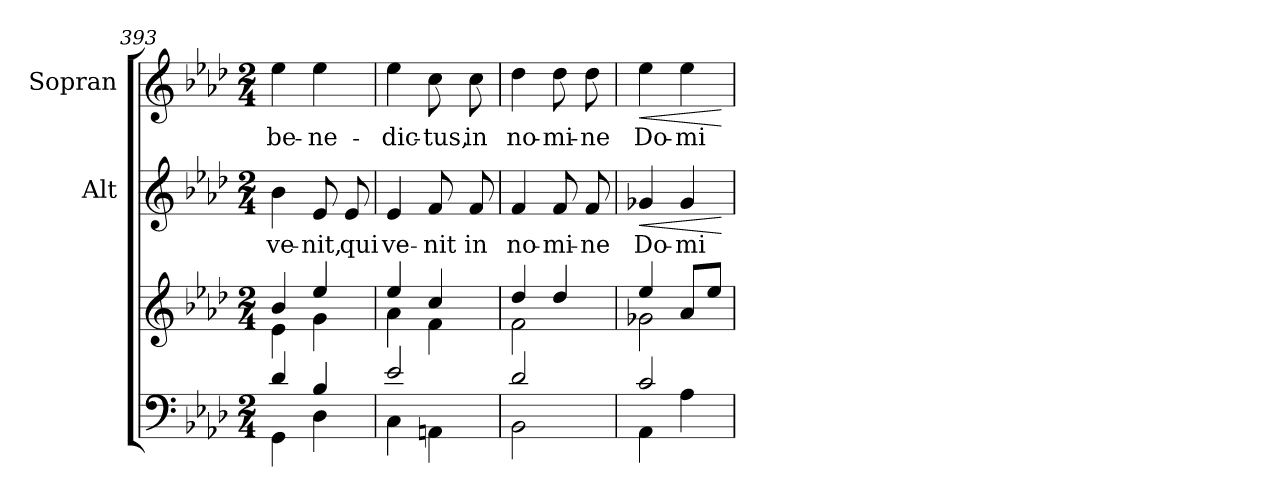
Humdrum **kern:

**kern	**kern	**kern	**text	**dynam	**kern	**text	**dynam
*part3	*part3	*part2	*part2	*part2	*part1	*part1	*part1
*staff4	*staff3	*staff2	*staff2	*staff2	*staff1	*staff1	*staff1
*	*	*I"Alt	*	*	*I"Sopran	*	*
*	*	*I'A.	*	*	*I'S.	*	*
*clefF4	*clefG2	*clefG2	*	*	*clefG2	*	*
*k[b-e-a-d-]	*k[b-e-a-d-]	*k[b-e-a-d-]	*	*	*k[b-e-a-d-]	*	*
*A-:	*A-:	*A-:	*	*	*A-:	*	*
*M2/4	*M2/4	*M2/4	*	*	*M2/4	*	*
=393	=393	=393	=393	=393	=393	=393	=393
*^	*^	*	*	*	*	*	*
!	!	!	!	!	!LO:LY:b	!	!	!LO:LY:b	!
4d-/	4GG\	4b-/	4e-\	4b-\	ve-	.	4ee-\	be-	.
!	!	!	!	!	!LO:LY:b	!	!	!LO:LY:b	!
4B-/	4D-\	4ee-/	4g\	8e-/	-nit,	.	4ee-\	-ne-	.
!	!	!	!	!	!LO:LY:b	!	!	!	!
.	.	.	.	8e-/	qui	.	.	.	.
=394	=394	=394	=394	=394	=394	=394	=394	=394	=394
!	!	!	!	!	!LO:LY:b	!	!	!LO:LY:b	!
2e-/	4C\	4ee-/	4a-\	4e-/	ve-	.	4ee-\	-dic-	.
!	!	!	!	!	!LO:LY:b	!	!	!LO:LY:b	!
.	4AAn\	4cc/	4f\	8f/	-nit	.	8cc\	-tus,	.
!	!	!	!	!	!LO:LY:b	!	!	!LO:LY:b	!
.	.	.	.	8f/	in	.	8cc\	in	.
=395	=395	=395	=395	=395	=395	=395	=395	=395	=395
!	!	!	!	!	!LO:LY:b	!	!	!LO:LY:b	!
2d-/	2BB-\	4dd-/	2f\	4f/	no-	.	4dd-\	no-	.
!	!	!	!	!	!LO:LY:b	!	!	!LO:LY:b	!
.	.	4dd-/	.	8f/	-mi-	.	8dd-\	-mi-	.
!	!	!	!	!	!LO:LY:b	!	!	!LO:LY:b	!
.	.	.	.	8f/	-ne	.	8dd-\	-ne	.
=396	=396	=396	=396	=396	=396	=396	=396	=396	=396
!	!	!	!	!	!LO:LY:b	!LO:HP:b	!	!LO:LY:b	!LO:HP:b
2c/	4AA-\	4ee-/	2g-X\	4g-X/	Do-	<	4ee-\	Do-	<
!	!	!	!	!	!LO:LY:b	!	!	!LO:LY:b	!
.	4A-\	8a-/L	.	4g-/	-mi-	.	4ee-\	-mi-	.
.	.	8ee-/J	.	.	.	.	.	.	.
*v	*v	*	*	*	*	*	*	*	*
*	*v	*v	*	*	*	*	*	*
.	.	.	.	[	.	.	[
=	=	=	=	=	=	=	=
*-	*-	*-	*-	*-	*-	*-	*-
